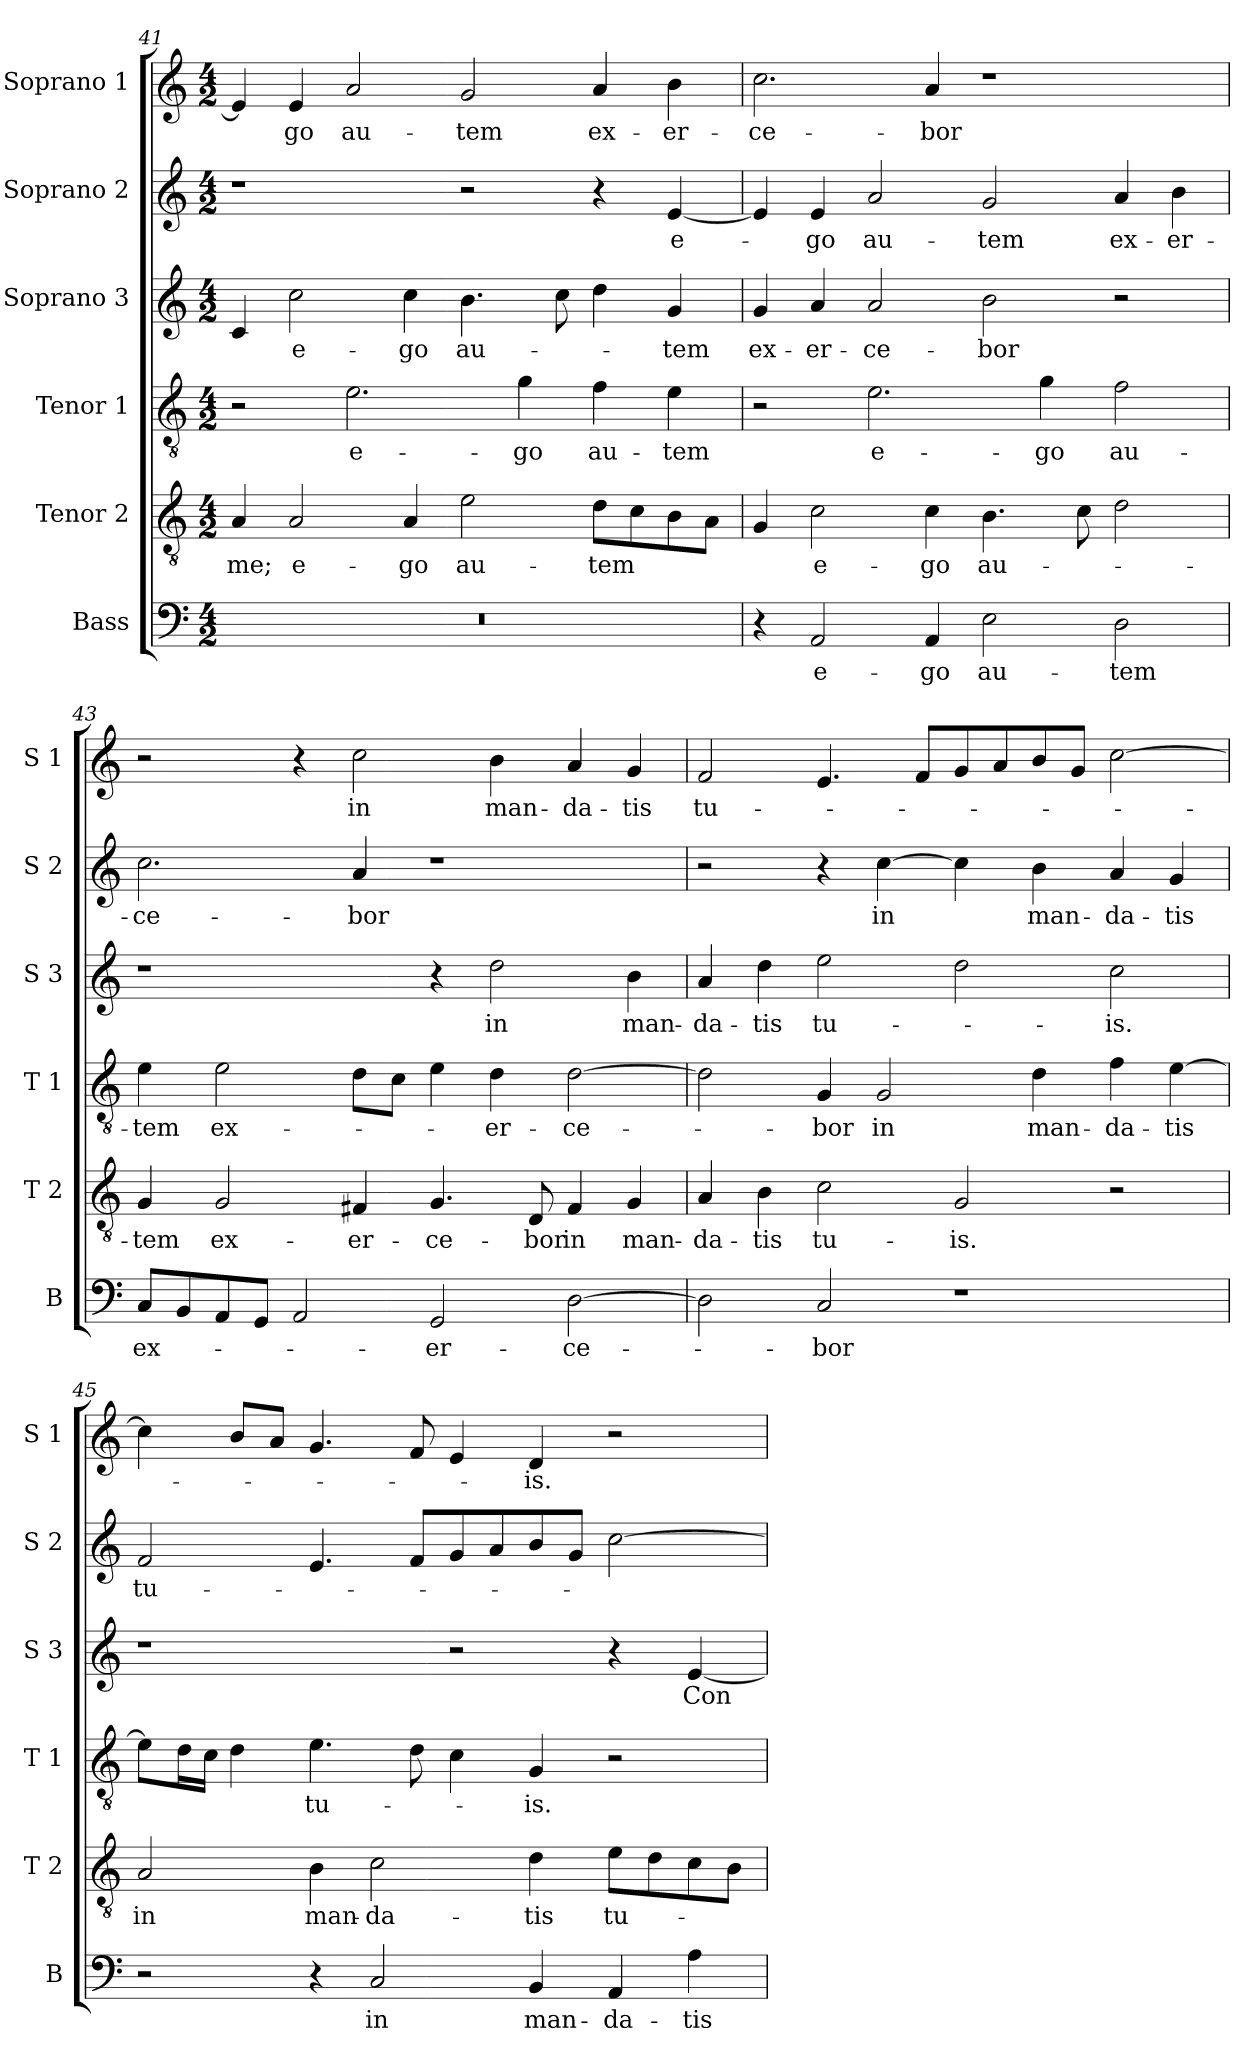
**kern	**text	**kern	**text	**kern	**text	**kern	**text	**kern	**text	**kern	**text
*part6	*part6	*part5	*part5	*part4	*part4	*part3	*part3	*part2	*part2	*part1	*part1
*staff6	*staff6	*staff5	*staff5	*staff4	*staff4	*staff3	*staff3	*staff2	*staff2	*staff1	*staff1
*I"Bass	*	*I"Tenor 2	*	*I"Tenor 1	*	*I"Soprano 3	*	*I"Soprano 2	*	*I"Soprano 1	*
*I'B	*	*I'T 2	*	*I'T 1	*	*I'S 3	*	*I'S 2	*	*I'S 1	*
*clefF4	*	*clefGv2	*	*clefGv2	*	*clefG2	*	*clefG2	*	*clefG2	*
*k[]	*	*k[]	*	*k[]	*	*k[]	*	*k[]	*	*k[]	*
*C:	*	*C:	*	*C:	*	*C:	*	*C:	*	*C:	*
*M4/2	*	*M4/2	*	*M4/2	*	*M4/2	*	*M4/2	*	*M4/2	*
=41	=41	=41	=41	=41	=41	=41	=41	=41	=41	=41	=41
!	!	!	!LO:LY:b	!	!	!	!	!	!	!	!
0r	.	4A/	me;	2r	.	4c/	.	1r	.	4e/]	.
!	!	!	!LO:LY:b	!	!	!	!LO:LY:b	!	!	!	!LO:LY:b
.	.	2A/	e-	.	.	2cc\	e-	.	.	4e/	-go
!	!	!	!	!	!LO:LY:b	!	!	!	!	!	!LO:LY:b
.	.	.	.	2.e\	e-	.	.	.	.	2a/	au-
!	!	!	!LO:LY:b	!	!	!	!LO:LY:b	!	!	!	!
.	.	4A/	-go	.	.	4cc\	-go	.	.	.	.
!	!	!	!LO:LY:b	!	!	!	!LO:LY:b	!	!	!	!LO:LY:b
.	.	2e\	au-	.	.	4.b\	au-	2r	.	2g/	-tem
!	!	!	!	!	!LO:LY:b	!	!	!	!	!	!
.	.	.	.	4g\	-go	.	.	.	.	.	.
.	.	.	.	.	.	8cc\	.	.	.	.	.
!	!	!	!LO:LY:b	!	!LO:LY:b	!	!	!	!	!	!LO:LY:b
.	.	8d\L	-tem	4f\	au-	4dd\	.	4r	.	4a/	ex-
.	.	8c\	.	.	.	.	.	.	.	.	.
!	!	!	!	!	!LO:LY:b	!	!LO:LY:b	!	!LO:LY:b	!	!LO:LY:b
.	.	8B\	.	4e\	-tem	4g/	-tem	[4e/	e-	4b\	-er-
.	.	8A\J	.	.	.	.	.	.	.	.	.
=42	=42	=42	=42	=42	=42	=42	=42	=42	=42	=42	=42
!	!	!	!	!	!	!	!LO:LY:b	!	!	!	!LO:LY:b
4r	.	4G/	.	2r	.	4g/	ex-	4e/]	.	2.cc\	-ce-
!	!LO:LY:b	!	!LO:LY:b	!	!	!	!LO:LY:b	!	!LO:LY:b	!	!
2AA/	e-	2c\	e-	.	.	4a/	-er-	4e/	-go	.	.
!	!	!	!	!	!LO:LY:b	!	!LO:LY:b	!	!LO:LY:b	!	!
.	.	.	.	2.e\	e-	2a/	-ce-	2a/	au-	.	.
!	!LO:LY:b	!	!LO:LY:b	!	!	!	!	!	!	!	!LO:LY:b
4AA/	-go	4c\	-go	.	.	.	.	.	.	4a/	-bor
!	!LO:LY:b	!	!LO:LY:b	!	!	!	!LO:LY:b	!	!LO:LY:b	!	!
2E\	au-	4.B\	au-	.	.	2b\	-bor	2g/	-tem	1r	.
!	!	!	!	!	!LO:LY:b	!	!	!	!	!	!
.	.	.	.	4g\	-go	.	.	.	.	.	.
.	.	8c\	.	.	.	.	.	.	.	.	.
!	!LO:LY:b	!	!	!	!LO:LY:b	!	!	!	!LO:LY:b	!	!
2D\	-tem	2d\	.	2f\	au-	2r	.	4a/	ex-	.	.
!	!	!	!	!	!	!	!	!	!LO:LY:b	!	!
.	.	.	.	.	.	.	.	4b\	-er-	.	.
!!LO:LB:g=z
=43	=43	=43	=43	=43	=43	=43	=43	=43	=43	=43	=43
!	!LO:LY:b	!	!LO:LY:b	!	!LO:LY:b	!	!	!	!LO:LY:b	!	!
8C/L	ex-	4G/	-tem	4e\	-tem	1r	.	2.cc\	-ce-	2r	.
8BB/	.	.	.	.	.	.	.	.	.	.	.
!	!	!	!LO:LY:b	!	!LO:LY:b	!	!	!	!	!	!
8AA/	.	2G/	ex-	2e\	ex-	.	.	.	.	.	.
8GG/J	.	.	.	.	.	.	.	.	.	.	.
2AA/	.	.	.	.	.	.	.	.	.	4r	.
!	!	!	!LO:LY:b	!	!	!	!	!	!LO:LY:b	!	!LO:LY:b
.	.	4F#X/	-er-	8d\L	.	.	.	4a/	-bor	2cc\	in
.	.	.	.	8c\J	.	.	.	.	.	.	.
!	!LO:LY:b	!	!LO:LY:b	!	!	!	!	!	!	!	!
2GG/	-er-	4.G/	-ce-	4e\	.	4r	.	1r	.	.	.
!	!	!	!	!	!LO:LY:b	!	!LO:LY:b	!	!	!	!LO:LY:b
.	.	.	.	4d\	-er-	2dd\	in	.	.	4b\	man-
!	!	!	!LO:LY:b	!	!	!	!	!	!	!	!
.	.	8D/	-bor	.	.	.	.	.	.	.	.
!	!LO:LY:b	!	!LO:LY:b	!	!LO:LY:b	!	!	!	!	!	!LO:LY:b
[2D\	-ce-	4F#/	in	[2d\	-ce-	.	.	.	.	4a/	-da-
!	!	!	!LO:LY:b	!	!	!	!LO:LY:b	!	!	!	!LO:LY:b
.	.	4G/	man-	.	.	4b\	man-	.	.	4g/	-tis
=44	=44	=44	=44	=44	=44	=44	=44	=44	=44	=44	=44
!	!	!	!LO:LY:b	!	!	!	!LO:LY:b	!	!	!	!LO:LY:b
2D\]	.	4A/	-da-	2d\]	.	4a/	-da-	2r	.	2f/	tu-
!	!	!	!LO:LY:b	!	!	!	!LO:LY:b	!	!	!	!
.	.	4B\	-tis	.	.	4dd\	-tis	.	.	.	.
!	!LO:LY:b	!	!LO:LY:b	!	!LO:LY:b	!	!LO:LY:b	!	!	!	!
2C/	-bor	2c\	tu-	4G/	-bor	2ee\	tu-	4r	.	4.e/	.
!	!	!	!	!	!LO:LY:b	!	!	!	!LO:LY:b	!	!
.	.	.	.	2G/	in	.	.	[4cc\	in	.	.
.	.	.	.	.	.	.	.	.	.	8f/L	.
!	!	!	!LO:LY:b	!	!	!	!	!	!	!	!
1r	.	2G/	-is.	.	.	2dd\	.	4cc\]	.	8g/	.
.	.	.	.	.	.	.	.	.	.	8a/	.
!	!	!	!	!	!LO:LY:b	!	!	!	!LO:LY:b	!	!
.	.	.	.	4d\	man-	.	.	4b\	man-	8b/	.
.	.	.	.	.	.	.	.	.	.	8g/J	.
!	!	!	!	!	!LO:LY:b	!	!LO:LY:b	!	!LO:LY:b	!	!
.	.	2r	.	4f\	-da-	2cc\	-is.	4a/	-da-	[2cc\	.
!	!	!	!	!	!LO:LY:b	!	!	!	!LO:LY:b	!	!
.	.	.	.	[4e\	-tis	.	.	4g/	-tis	.	.
=45	=45	=45	=45	=45	=45	=45	=45	=45	=45	=45	=45
!	!	!	!LO:LY:b	!	!	!	!	!	!LO:LY:b	!	!
2r	.	2A/	in	8e\L]	.	1r	.	2f/	tu-	4cc\]	.
.	.	.	.	16d\L	.	.	.	.	.	.	.
.	.	.	.	16c\JJ	.	.	.	.	.	.	.
.	.	.	.	4d\	.	.	.	.	.	8b/L	.
.	.	.	.	.	.	.	.	.	.	8a/J	.
!	!	!	!LO:LY:b	!	!LO:LY:b	!	!	!	!	!	!
4r	.	4B\	man-	4.e\	tu-	.	.	4.e/	.	4.g/	.
!	!LO:LY:b	!	!LO:LY:b	!	!	!	!	!	!	!	!
2C/	in	2c\	-da-	.	.	.	.	.	.	.	.
.	.	.	.	8d\	.	.	.	8f/L	.	8f/	.
.	.	.	.	4c\	.	2r	.	8g/	.	4e/	.
.	.	.	.	.	.	.	.	8a/	.	.	.
!	!LO:LY:b	!	!LO:LY:b	!	!LO:LY:b	!	!	!	!	!	!LO:LY:b
4BB/	man-	4d\	-tis	4G/	-is.	.	.	8b/	.	4d/	-is.
.	.	.	.	.	.	.	.	8g/J	.	.	.
!	!LO:LY:b	!	!LO:LY:b	!	!	!	!	!	!	!	!
4AA/	-da-	8e\L	tu-	2r	.	4r	.	[2cc\	.	2r	.
.	.	8d\	.	.	.	.	.	.	.	.	.
!	!LO:LY:b	!	!	!	!	!	!LO:LY:b	!	!	!	!
4A\	-tis	8c\	.	.	.	[4e/	Con-	.	.	.	.
.	.	8B\J	.	.	.	.	.	.	.	.	.
=	=	=	=	=	=	=	=	=	=	=	=
*-	*-	*-	*-	*-	*-	*-	*-	*-	*-	*-	*-
